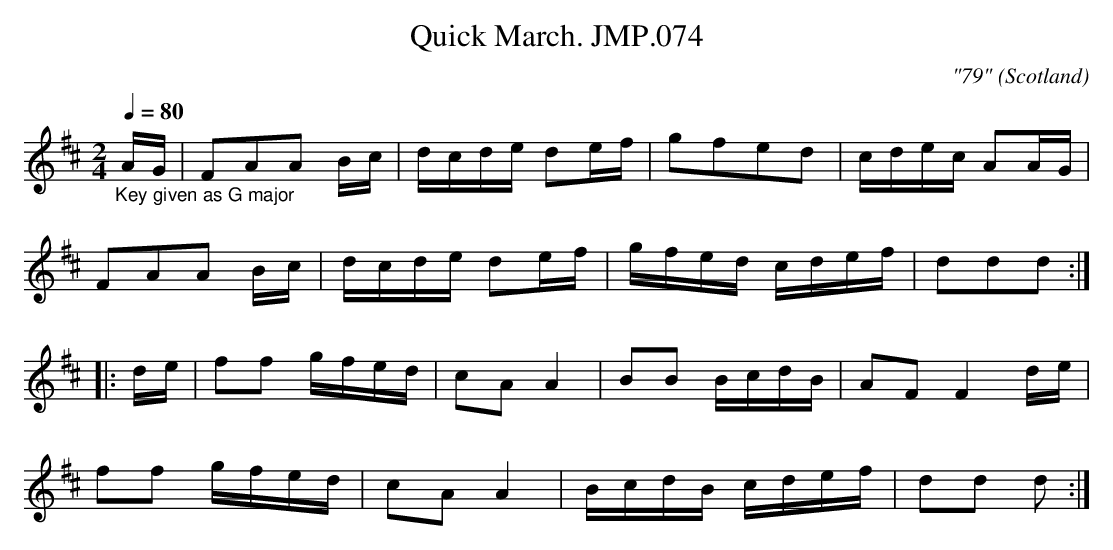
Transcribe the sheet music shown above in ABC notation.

X:1
T:Quick March. JMP.074
C:"79"
L:1/16
M:2/4
O:Scotland
Q:1/4=80
K:D Major
"_Key given as G major"AG | F2A2A2 Bc |\
dcde d2ef | g2f2e2d2 | cdec A2AG|!
F2A2A2 Bc |dcde d2ef | gfed cdef | d2d2d2 :|!
|:de | f2f2 gfed | c2A2 A4 | B2B2 BcdB | A2F2 F4 de |!
f2f2 gfed | c2A2 A4 | BcdB cdef | d2d2 d2 :|
